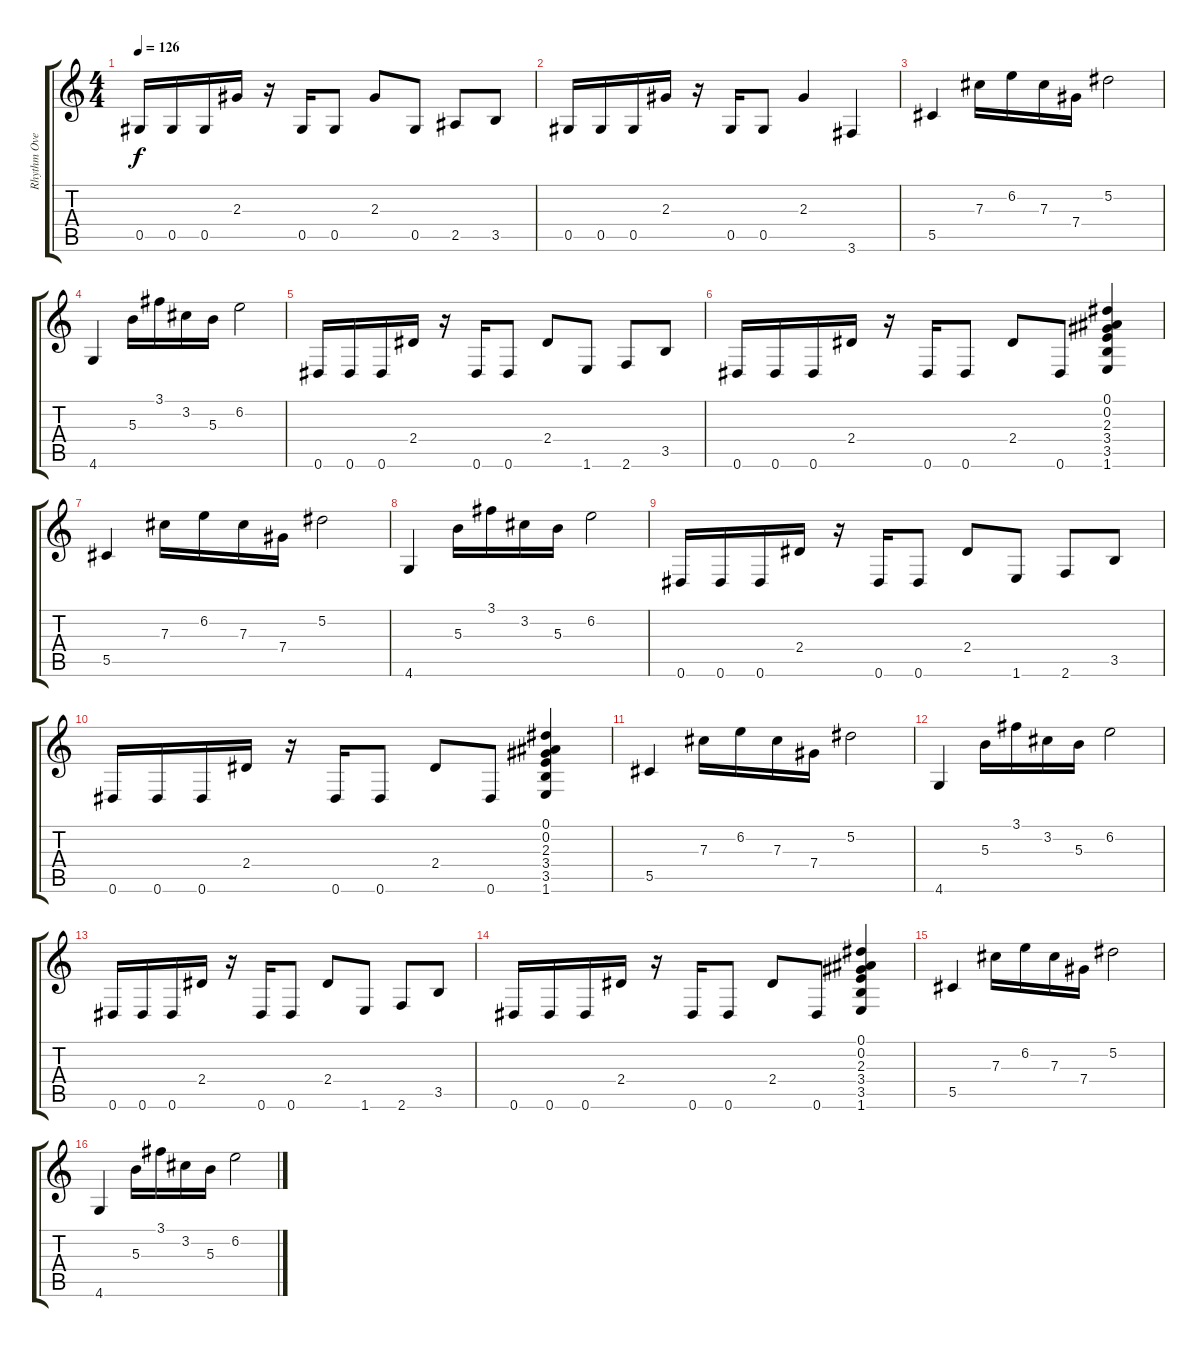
\track ("Rhythm Overdub" "Rhythm Ove") {instrument distortionguitar}
\staff {score tabs}
\tuning (Eb4 Bb3 Gb3 Db3 Ab2 Eb2) {hide}
\ts (4 4)
\tempo 126
\clef g2
\ks c
0.5.16{dy f} 0.5.16 0.5.16 2.3.16 r.16 0.5.16 0.5.8 2.3.8 0.5.8 2.5.8 3.5.8 |
0.5.16 0.5.16 0.5.16 2.3.16 r.16 0.5.16 0.5.8 2.3.4 3.6.4 |
5.5.4 7.3.16 6.2.16 7.3.16 7.4.16 5.2.2 |
4.6.4 5.3.16 3.1.16 3.2.16 5.3.16 6.2.2 |
0.6.16 0.6.16 0.6.16 2.4.16 r.16 0.6.16 0.6.8 2.4.8 1.6.8 2.6.8 3.5.8 |
0.6.16 0.6.16 0.6.16 2.4.16 r.16 0.6.16 0.6.8 2.4.8 0.6.8 (0.1 0.2 2.3 3.4 3.5 1.6).4 |
5.5.4 7.3.16 6.2.16 7.3.16 7.4.16 5.2.2 |
4.6.4 5.3.16 3.1.16 3.2.16 5.3.16 6.2.2 |
0.6.16 0.6.16 0.6.16 2.4.16 r.16 0.6.16 0.6.8 2.4.8 1.6.8 2.6.8 3.5.8 |
0.6.16 0.6.16 0.6.16 2.4.16 r.16 0.6.16 0.6.8 2.4.8 0.6.8 (0.1 0.2 2.3 3.4 3.5 1.6).4 |
5.5.4 7.3.16 6.2.16 7.3.16 7.4.16 5.2.2 |
4.6.4 5.3.16 3.1.16 3.2.16 5.3.16 6.2.2 |
0.6.16 0.6.16 0.6.16 2.4.16 r.16 0.6.16 0.6.8 2.4.8 1.6.8 2.6.8 3.5.8 |
0.6.16 0.6.16 0.6.16 2.4.16 r.16 0.6.16 0.6.8 2.4.8 0.6.8 (0.1 0.2 2.3 3.4 3.5 1.6).4 |
5.5.4 7.3.16 6.2.16 7.3.16 7.4.16 5.2.2 |
4.6.4 5.3.16 3.1.16 3.2.16 5.3.16 6.2.2
